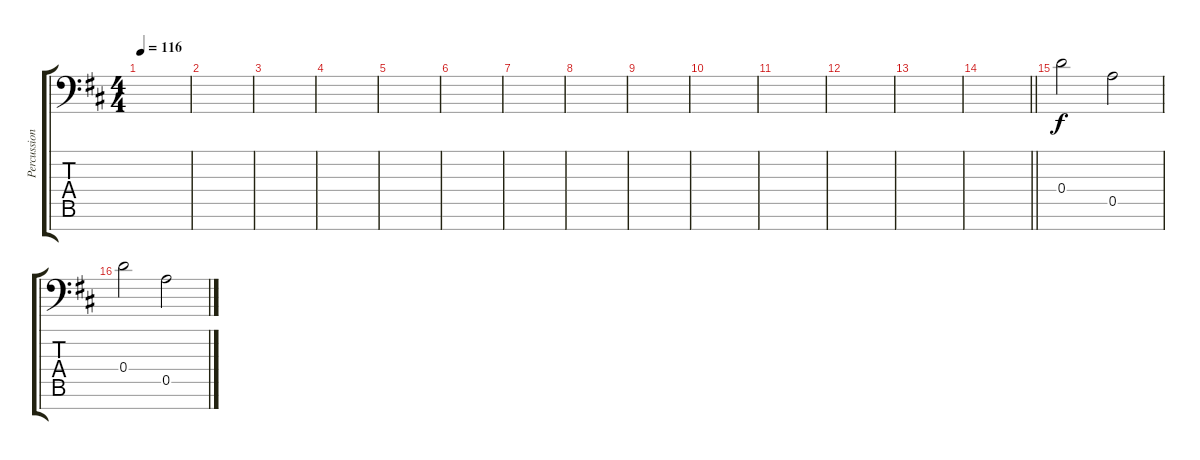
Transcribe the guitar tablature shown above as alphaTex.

\track ("Percussioni" "Percussion") {instrument acousticguitarsteel}
\staff {score tabs}
\tuning (E4 B3 G3 D3 A2 E2 C-1) {hide}
\ts (4 4)
\tempo 116
\clef f4
\ks d
|
|
|
|
|
|
|
|
|
|
|
|
|
\barLineRight lightlight
|
0.4.2{instrument timpani} 0.5.2 |
0.4.2 0.5.2
